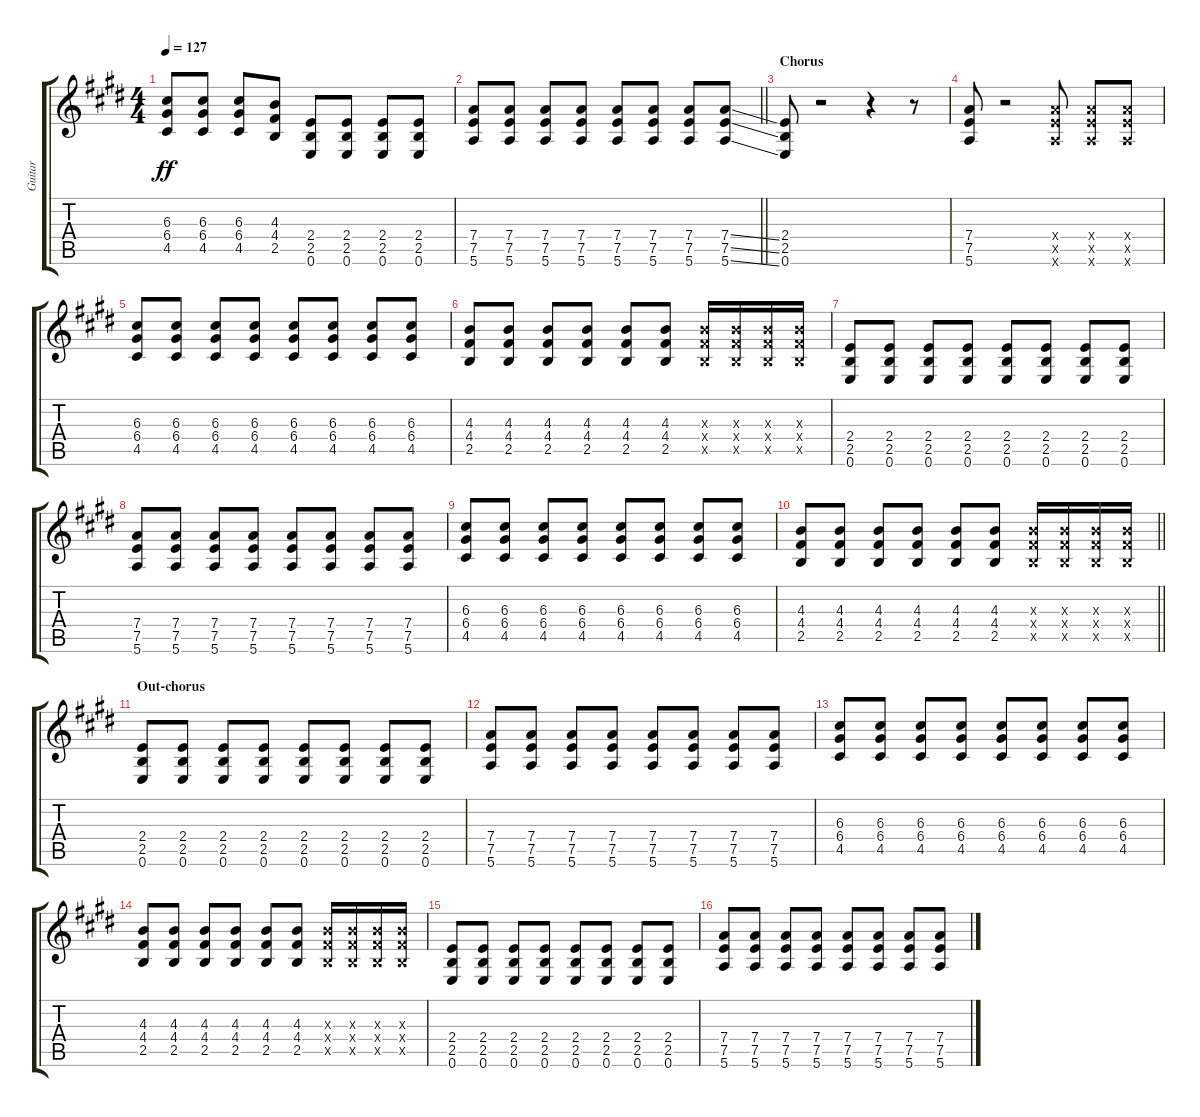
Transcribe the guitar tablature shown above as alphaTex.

\track ("Guitar" "Guitar") {instrument distortionguitar}
\staff {score tabs}
\tuning (E4 B3 G3 D3 A2 E2) {hide}
\ts (4 4)
\tempo 127
\clef g2
\ks e
(6.3 6.4 4.5).8{dy ff} (6.3 6.4 4.5).8 (6.3 6.4 4.5).8 (4.3 4.4 2.5).8 (2.4 2.5 0.6).8 (2.4 2.5 0.6).8 (2.4 2.5 0.6).8 (2.4 2.5 0.6).8 |
\barLineRight lightlight
(7.4 7.5 5.6).8 (7.4 7.5 5.6).8 (7.4 7.5 5.6).8 (7.4 7.5 5.6).8 (7.4 7.5 5.6).8 (7.4 7.5 5.6).8 (7.4 7.5 5.6).8 (7.4{ss} 7.5{ss} 5.6{ss}).8 |
\section ("" "Chorus")
(2.4 2.5 0.6).8 r.2 r.4 r.8 |
(7.4 7.5 5.6).8 r.2 (7.4{x} 7.5{x} 5.6{x}).8 (7.4{x} 7.5{x} 5.6{x}).8 (7.4{x} 7.5{x} 5.6{x}).8 |
(6.3 6.4 4.5).8 (6.3 6.4 4.5).8 (6.3 6.4 4.5).8 (6.3 6.4 4.5).8 (6.3 6.4 4.5).8 (6.3 6.4 4.5).8 (6.3 6.4 4.5).8 (6.3 6.4 4.5).8 |
(4.3 4.4 2.5).8 (4.3 4.4 2.5).8 (4.3 4.4 2.5).8 (4.3 4.4 2.5).8 (4.3 4.4 2.5).8 (4.3 4.4 2.5).8 (4.3{x} 4.4{x} 2.5{x}).16 (4.3{x} 4.4{x} 2.5{x}).16 (4.3{x} 4.4{x} 2.5{x}).16 (4.3{x} 4.4{x} 2.5{x}).16 |
(2.4 2.5 0.6).8 (2.4 2.5 0.6).8 (2.4 2.5 0.6).8 (2.4 2.5 0.6).8 (2.4 2.5 0.6).8 (2.4 2.5 0.6).8 (2.4 2.5 0.6).8 (2.4 2.5 0.6).8 |
(7.4 7.5 5.6).8 (7.4 7.5 5.6).8 (7.4 7.5 5.6).8 (7.4 7.5 5.6).8 (7.4 7.5 5.6).8 (7.4 7.5 5.6).8 (7.4 7.5 5.6).8 (7.4 7.5 5.6).8 |
(6.3 6.4 4.5).8 (6.3 6.4 4.5).8 (6.3 6.4 4.5).8 (6.3 6.4 4.5).8 (6.3 6.4 4.5).8 (6.3 6.4 4.5).8 (6.3 6.4 4.5).8 (6.3 6.4 4.5).8 |
\barLineRight lightlight
(4.3 4.4 2.5).8 (4.3 4.4 2.5).8 (4.3 4.4 2.5).8 (4.3 4.4 2.5).8 (4.3 4.4 2.5).8 (4.3 4.4 2.5).8 (4.3{x} 4.4{x} 2.5{x}).16 (4.3{x} 4.4{x} 2.5{x}).16 (4.3{x} 4.4{x} 2.5{x}).16 (4.3{x} 4.4{x} 2.5{x}).16 |
\section ("" "Out-chorus")
(2.4 2.5 0.6).8 (2.4 2.5 0.6).8 (2.4 2.5 0.6).8 (2.4 2.5 0.6).8 (2.4 2.5 0.6).8 (2.4 2.5 0.6).8 (2.4 2.5 0.6).8 (2.4 2.5 0.6).8 |
(7.4 7.5 5.6).8 (7.4 7.5 5.6).8 (7.4 7.5 5.6).8 (7.4 7.5 5.6).8 (7.4 7.5 5.6).8 (7.4 7.5 5.6).8 (7.4 7.5 5.6).8 (7.4 7.5 5.6).8 |
(6.3 6.4 4.5).8 (6.3 6.4 4.5).8 (6.3 6.4 4.5).8 (6.3 6.4 4.5).8 (6.3 6.4 4.5).8 (6.3 6.4 4.5).8 (6.3 6.4 4.5).8 (6.3 6.4 4.5).8 |
(4.3 4.4 2.5).8 (4.3 4.4 2.5).8 (4.3 4.4 2.5).8 (4.3 4.4 2.5).8 (4.3 4.4 2.5).8 (4.3 4.4 2.5).8 (4.3{x} 4.4{x} 2.5{x}).16 (4.3{x} 4.4{x} 2.5{x}).16 (4.3{x} 4.4{x} 2.5{x}).16 (4.3{x} 4.4{x} 2.5{x}).16 |
(2.4 2.5 0.6).8 (2.4 2.5 0.6).8 (2.4 2.5 0.6).8 (2.4 2.5 0.6).8 (2.4 2.5 0.6).8 (2.4 2.5 0.6).8 (2.4 2.5 0.6).8 (2.4 2.5 0.6).8 |
(7.4 7.5 5.6).8 (7.4 7.5 5.6).8 (7.4 7.5 5.6).8 (7.4 7.5 5.6).8 (7.4 7.5 5.6).8 (7.4 7.5 5.6).8 (7.4 7.5 5.6).8 (7.4 7.5 5.6).8
